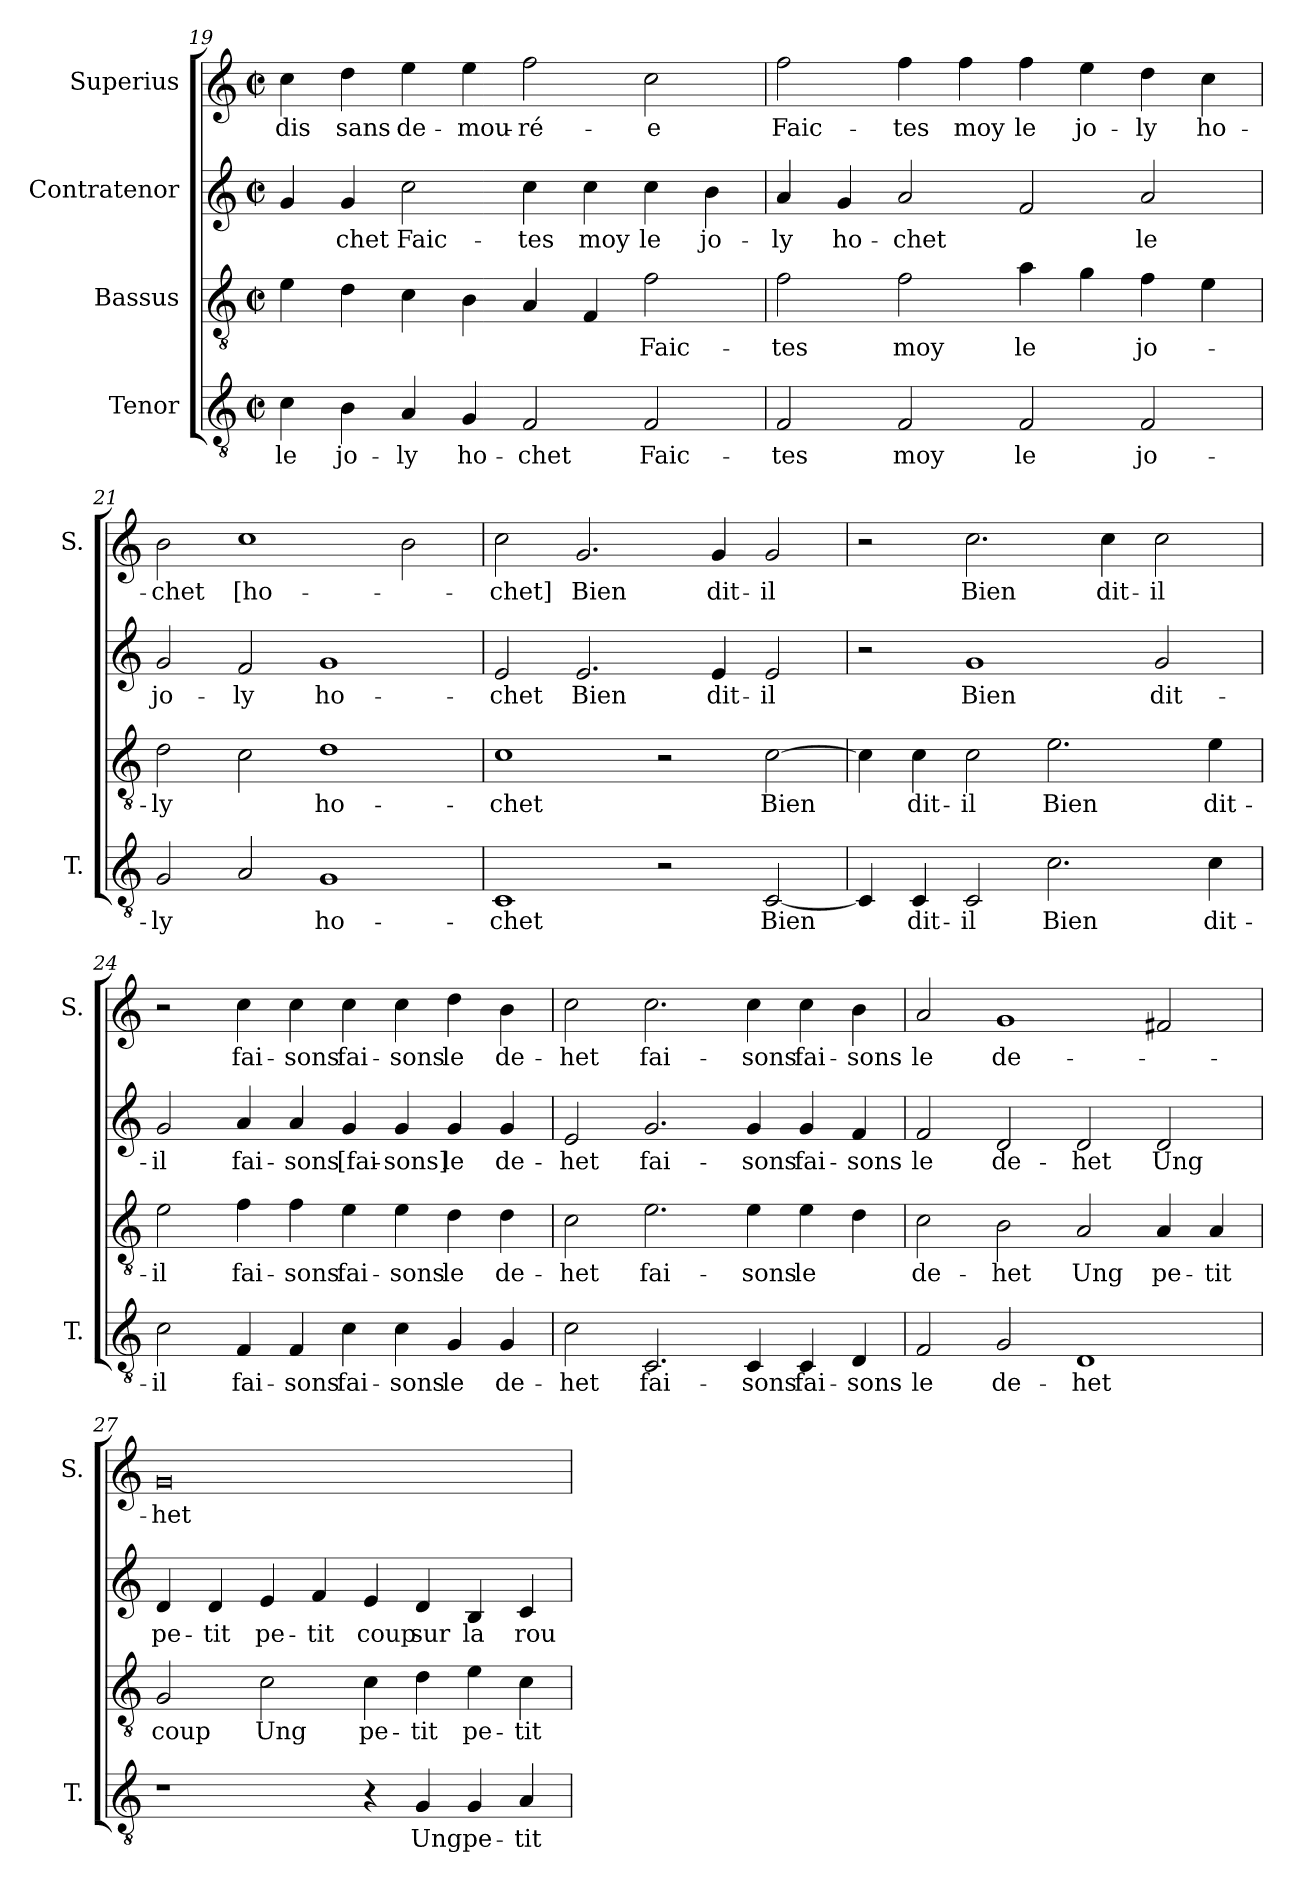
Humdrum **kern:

**kern	**text	**kern	**text	**kern	**text	**kern	**text
*part4	*part4	*part3	*part3	*part2	*part2	*part1	*part1
*staff4	*staff4	*staff3	*staff3	*staff2	*staff2	*staff1	*staff1
*I"Tenor	*	*I"Bassus	*	*I"Contratenor	*	*I"Superius	*
*I'T.	*	*	*	*	*	*I'S.	*
*clefGv2	*	*clefGv2	*	*clefG2	*	*clefG2	*
*k[]	*	*k[]	*	*k[]	*	*k[]	*
*C:	*	*C:	*	*C:	*	*C:	*
*M2/2	*	*M2/2	*	*M2/2	*	*M2/2	*
*met(c|)	*	*met(c|)	*	*met(c|)	*	*met(c|)	*
=19	=19	=19	=19	=19	=19	=19	=19
4c\	le	4e\	.	4g/	.	4cc\	dis
4B\	jo-	4d\	.	4g/	-chet	4dd\	sans
4A/	-ly	4c\	.	2cc\	Faic-	4ee\	de-
4G/	ho-	4B\	.	.	.	4ee\	-mou-
2F/	-chet	4A/	.	4cc\	-tes	2ff\	-ré-
.	.	4F/	.	4cc\	moy	.	.
2F/	Faic-	2f\	Faic-	4cc\	le	2cc\	-e
.	.	.	.	4b\	jo-	.	.
=20	=20	=20	=20	=20	=20	=20	=20
2F/	-tes	2f\	-tes	4a/	-ly	2ff\	Faic-
.	.	.	.	4g/	ho-	.	.
2F/	moy	2f\	moy	2a/	-chet	4ff\	-tes
.	.	.	.	.	.	4ff\	moy
2F/	le	4a\	le	2f/	.	4ff\	le
.	.	4g\	.	.	.	4ee\	jo-
2F/	jo-	4f\	jo-	2a/	le	4dd\	-ly
.	.	4e\	.	.	.	4cc\	ho-
!!LO:LB:g=z
=21	=21	=21	=21	=21	=21	=21	=21
2G/	-ly	2d\	-ly	2g/	jo-	2b\	-chet
2A/	.	2c\	.	2f/	-ly	1cc\	[ho-
1G/	ho-	1d\	ho-	1g/	ho-	.	.
.	.	.	.	.	.	2b\	.
=22	=22	=22	=22	=22	=22	=22	=22
1C/	-chet	1c\	-chet	2e/	-chet	2cc\	-chet]
.	.	.	.	2.e/	Bien	2.g/	Bien
2r	.	2r	.	.	.	.	.
.	.	.	.	4e/	dit-	4g/	dit-
[2C/	Bien	[2c\	Bien	2e/	-il	2g/	-il
=23	=23	=23	=23	=23	=23	=23	=23
4C/]	.	4c\]	.	2r	.	2r	.
4C/	dit-	4c\	dit-	.	.	.	.
2C/	-il	2c\	-il	1g/	Bien	2.cc\	Bien
2.c\	Bien	2.e\	Bien	.	.	.	.
.	.	.	.	.	.	4cc\	dit-
.	.	.	.	2g/	dit-	2cc\	-il
4c\	dit-	4e\	dit-	.	.	.	.
=24	=24	=24	=24	=24	=24	=24	=24
2c\	-il	2e\	-il	2g/	-il	2r	.
4F/	fai-	4f\	fai-	4a/	fai-	4cc\	fai-
4F/	-sons	4f\	-sons	4a/	-sons	4cc\	-sons
4c\	fai-	4e\	fai-	4g/	[fai-	4cc\	fai-
4c\	-sons	4e\	-sons	4g/	-sons]	4cc\	-sons
4G/	le	4d\	le	4g/	le	4dd\	le
4G/	de-	4d\	de-	4g/	de-	4b\	de-
=25	=25	=25	=25	=25	=25	=25	=25
2c\	-het	2c\	-het	2e/	-het	2cc\	-het
2.C/	fai-	2.e\	fai-	2.g/	fai-	2.cc\	fai-
4C/	-sons	4e\	-sons	4g/	-sons	4cc\	-sons
4C/	fai-	4e\	le	4g/	fai-	4cc\	fai-
4D/	-sons	4d\	.	4f/	-sons	4b\	-sons
!!LO:PB:g=z
=26	=26	=26	=26	=26	=26	=26	=26
2F/	le	2c\	de-	2f/	le	2a/	le
2G/	de-	2B\	-het	2d/	de-	1g/	de-
1D/	-het	2A/	Ung	2d/	-het	.	.
.	.	4A/	pe-	2d/	Ung	2f#X/	.
.	.	4A/	-tit	.	.	.	.
=27	=27	=27	=27	=27	=27	=27	=27
1r	.	2G/	coup	4d/	pe-	0g/	-het
.	.	.	.	4d/	-tit	.	.
.	.	2c\	Ung	4e/	pe-	.	.
.	.	.	.	4f/	-tit	.	.
4r	.	4c\	pe-	4e/	coup	.	.
4G/	Ung	4d\	-tit	4d/	sur	.	.
4G/	pe-	4e\	pe-	4B/	la	.	.
4A/	-tit	4c\	-tit	4c/	rou-	.	.
=	=	=	=	=	=	=	=
*-	*-	*-	*-	*-	*-	*-	*-
